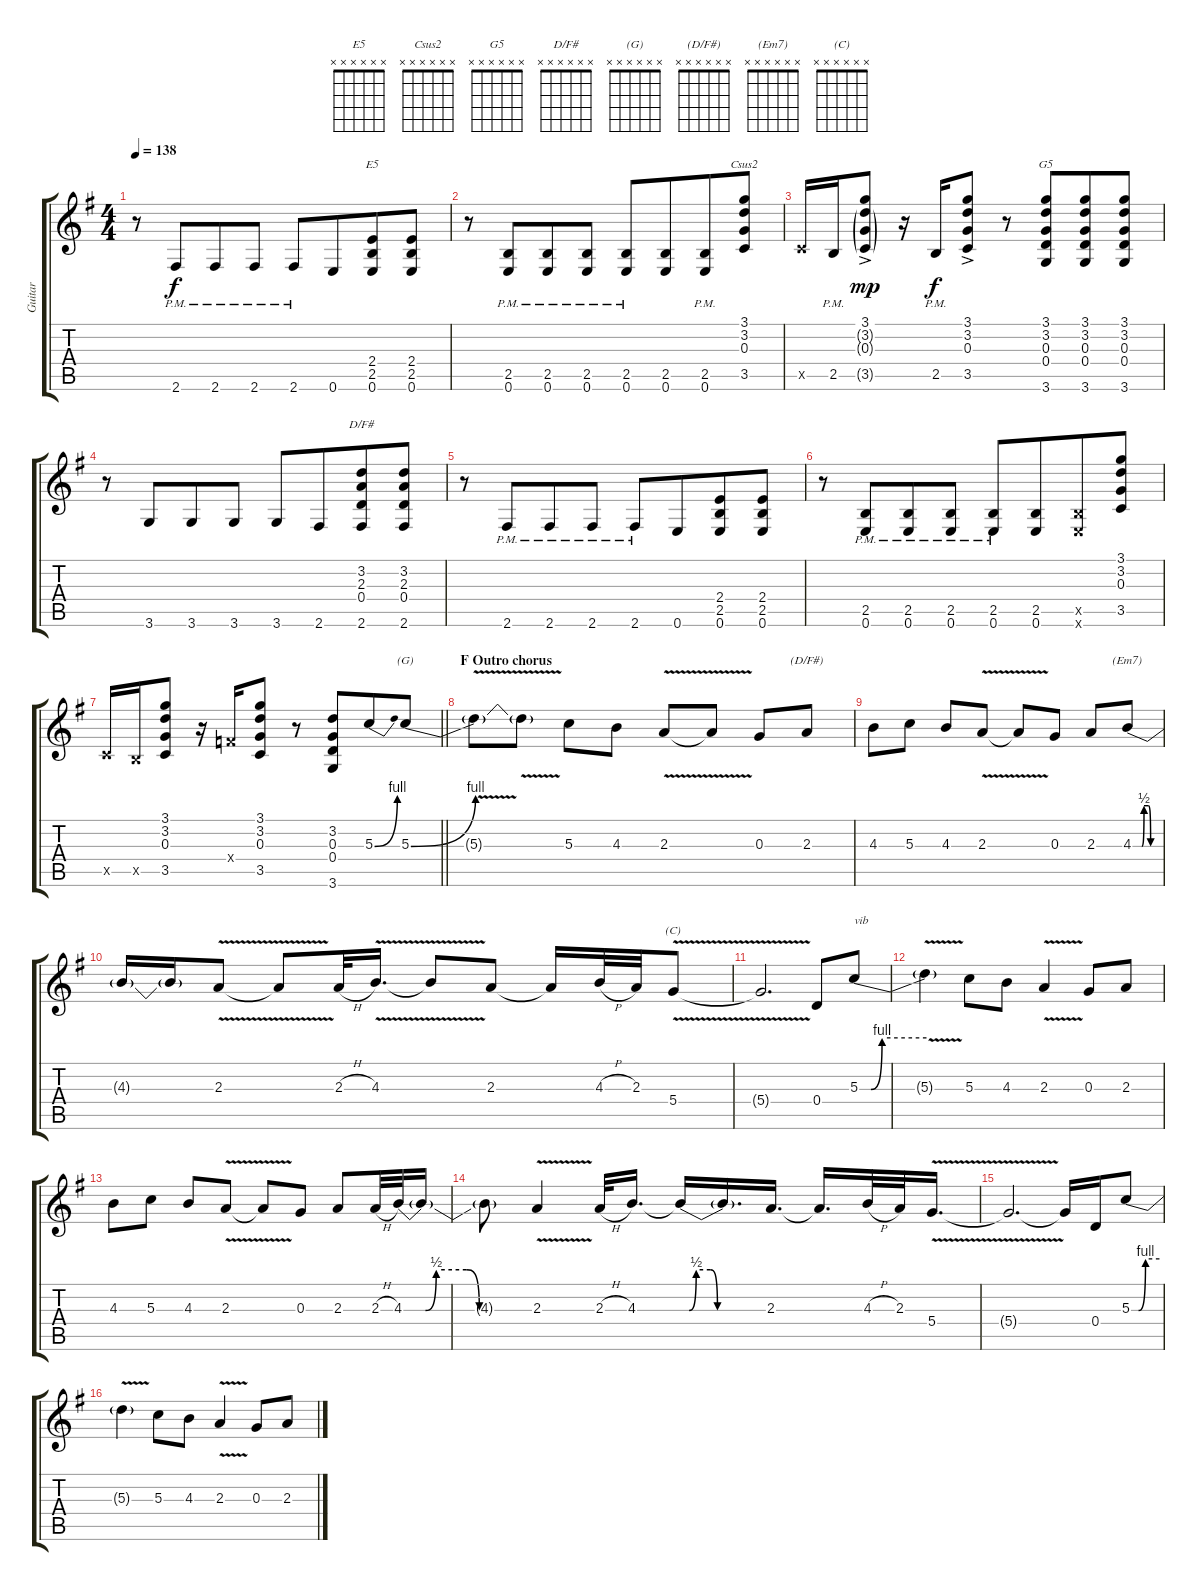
\track ("Guitar" "Guitar") {instrument distortionguitar}
\staff {score tabs}
\tuning (E4 B3 G3 D3 A2 E2) {hide}
\chord ("E5" x x x x x x)
\chord ("Csus2" x x x x x x)
\chord ("G5" x x x x x x)
\chord ("D/F#" x x x x x x)
\chord ("(G)" x x x x x x)
\chord ("(D/F#)" x x x x x x)
\chord ("(Em7)" x x x x x x)
\chord ("(C)" x x x x x x)
\ts (4 4)
\tempo 138
\clef g2
\ks g
r.8{dy f} 2.6{pm}.8{beam merge} 2.6{pm}.8 2.6{pm}.8 2.6{pm}.8 0.6.8{beam merge} (2.4 2.5 0.6).8{ch "E5"} (2.4 2.5 0.6).8 |
r.8 (2.5{pm} 0.6{pm}).8{beam merge} (2.5{pm} 0.6{pm}).8 (2.5{pm} 0.6{pm}).8 (2.5{pm} 0.6{pm}).8 (2.5 0.6).8{beam merge} (2.5{pm} 0.6{pm}).8 (3.1 3.2 0.3 3.5).8{ch "Csus2"} |
3.5{x}.16 2.5{pm}.16 (3.1{ac} 3.2{g} 0.3{g} 3.5{g}).8{dy mp} r.16 2.5{pm}.16{dy f} (3.1{ac} 3.2{ac} 0.3{ac} 3.5{ac}).8 r.8 (3.1 3.2 0.3 0.4 3.6).8{ch "G5" beam merge} (3.1 3.2 0.3 0.4 3.6).8 (3.1 3.2 0.3 0.4 3.6).8 |
r.8 3.6.8{beam merge} 3.6.8 3.6.8 3.6.8 2.6.8{beam merge} (3.2 2.3 0.4 2.6).8{ch "D/F#"} (3.2 2.3 0.4 2.6).8 |
r.8 2.6{pm}.8{beam merge} 2.6{pm}.8 2.6{pm}.8 2.6{pm}.8 0.6.8{beam merge} (2.4 2.5 0.6).8 (2.4 2.5 0.6).8 |
r.8 (2.5{pm} 0.6{pm}).8{beam merge} (2.5{pm} 0.6{pm}).8 (2.5{pm} 0.6{pm}).8 (2.5{pm} 0.6{pm}).8 (2.5 0.6).8{beam merge} (2.5{x} 0.6{x}).8 (3.1 3.2 0.3 3.5).8 |
\barLineRight lightlight
3.5{x}.16 2.5{x}.16 (3.1 3.2 0.3 3.5).8 r.16 3.4{x}.16 (3.1 3.2 0.3 3.5).8 r.8 (3.2 0.3 0.4 3.6).8{beam merge} 5.3{be (bend 0 0 60 4)}.8 5.3{be (bend 0 0 60 4)}.8{ch "(G)"} |
\section ("" "F Outro chorus")
5.3{v t}.8 5.3{t}.8 5.3.8 4.3.8 2.3{v}.8 2.3{t}.8 0.3.8 2.3.8{ch "(D/F#)"} |
4.3.8 5.3.8 4.3.8 2.3{v}.8 2.3{t}.8 0.3.8 2.3.8 4.3{be (custom 0 0 20 0 25 2 35 2 40 0 60 0)}.8{ch "(Em7)"} |
4.3{t}.16 4.3{t}.16 2.3{v}.8 2.3{t}.8 2.3{h}.32 4.3{v}.16{d} 4.3{t}.8 2.3.8 2.3{t}.16 4.3{h}.32 2.3.32 5.4{v}.8{ch "(C)"} |
5.4{t}.2{d} 0.4.8 5.3{be (custom 0 0 10 0 20 4 60 4)}.8{txt "vib"} |
5.3{v t}.4 5.3.8 4.3.8 2.3{v}.4 0.3.8 2.3.8 |
4.3.8 5.3.8 4.3.8 2.3{v}.8 2.3{t}.8 0.3.8 2.3.8 2.3{h}.32 4.3{be (custom 0 0 10 0 15 2 29 2 35 0 60 0)}.32 4.3{t}.16 |
4.3{t}.8 2.3{v}.4 2.3{h}.32 4.3.16{d} 4.3{be (custom 0 0 5 0 10 2 20 2 25 0 60 0) t}.16 4.3{t}.16{d} 2.3.16{d} 2.3{t}.16{d} 4.3{h}.32 2.3.32 5.4{v}.16{d} |
5.4{t}.2{d} 5.4{t}.16 0.4.16 5.3{be (custom 0 0 15 0 30 4 60 4)}.8 |
5.3{v t}.4 5.3.8 4.3.8 2.3{v}.4 0.3.8 2.3.8
